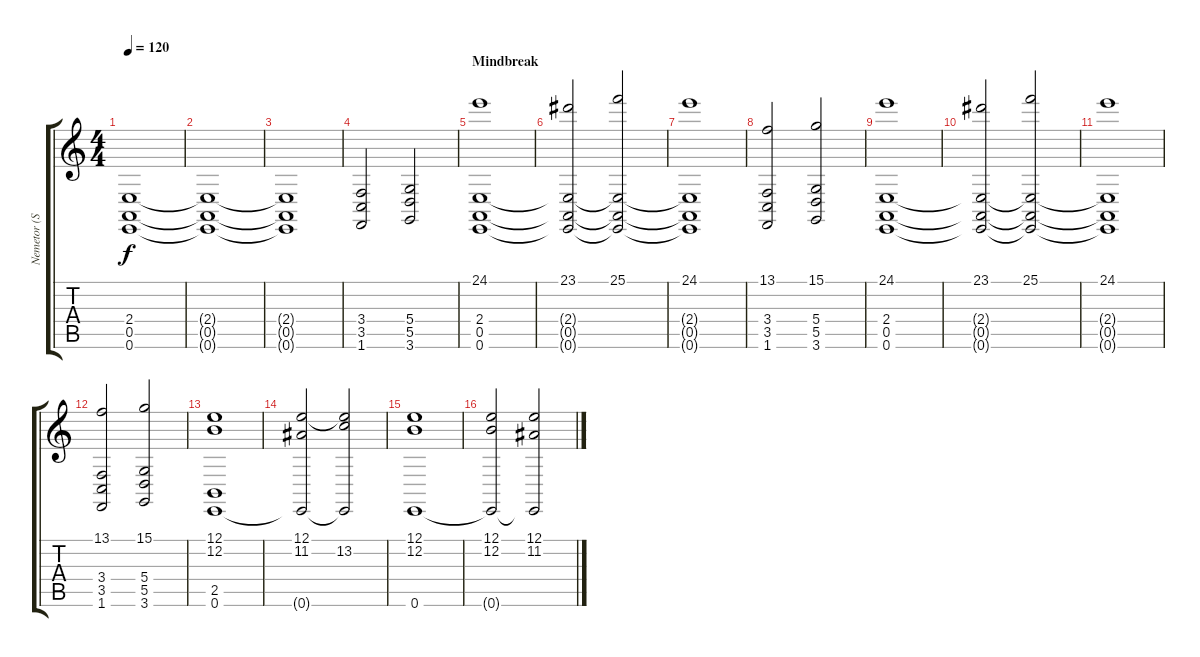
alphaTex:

\track ("Nemetor (Strings)" "Nemetor (S") {instrument stringensemble1}
\staff {score tabs}
\tuning (E4 B3 G3 D3 A2 E2) {hide}
\ts (4 4)
\tempo 120
\clef g2
\ks c
(2.4 0.5 0.6).1{dy f} |
(2.4{t} 0.5{t} 0.6{t}).1 |
(2.4{t} 0.5{t} 0.6{t}).1 |
(3.4 3.5 1.6).2 (5.4 5.5 3.6).2 |
\section ("" "Mindbreak")
(24.1 2.4 0.5 0.6).1 |
(23.1 2.4{t} 0.5{t} 0.6{t}).2 (25.1 2.4{t} 0.5{t} 0.6{t}).2 |
(24.1 2.4{t} 0.5{t} 0.6{t}).1 |
(13.1 3.4 3.5 1.6).2 (15.1 5.4 5.5 3.6).2 |
(24.1 2.4 0.5 0.6).1 |
(23.1 2.4{t} 0.5{t} 0.6{t}).2 (25.1 2.4{t} 0.5{t} 0.6{t}).2 |
(24.1 2.4{t} 0.5{t} 0.6{t}).1 |
(13.1 3.4 3.5 1.6).2 (15.1 5.4 5.5 3.6).2 |
(12.1 12.2 2.5 0.6).1 |
(12.1 11.2 0.6{t}).2 (12.1{t} 13.2 0.6{t}).2 |
(12.1 12.2 0.6).1 |
(12.1 12.2 0.6{t}).2 (12.1 11.2 0.6{t}).2
